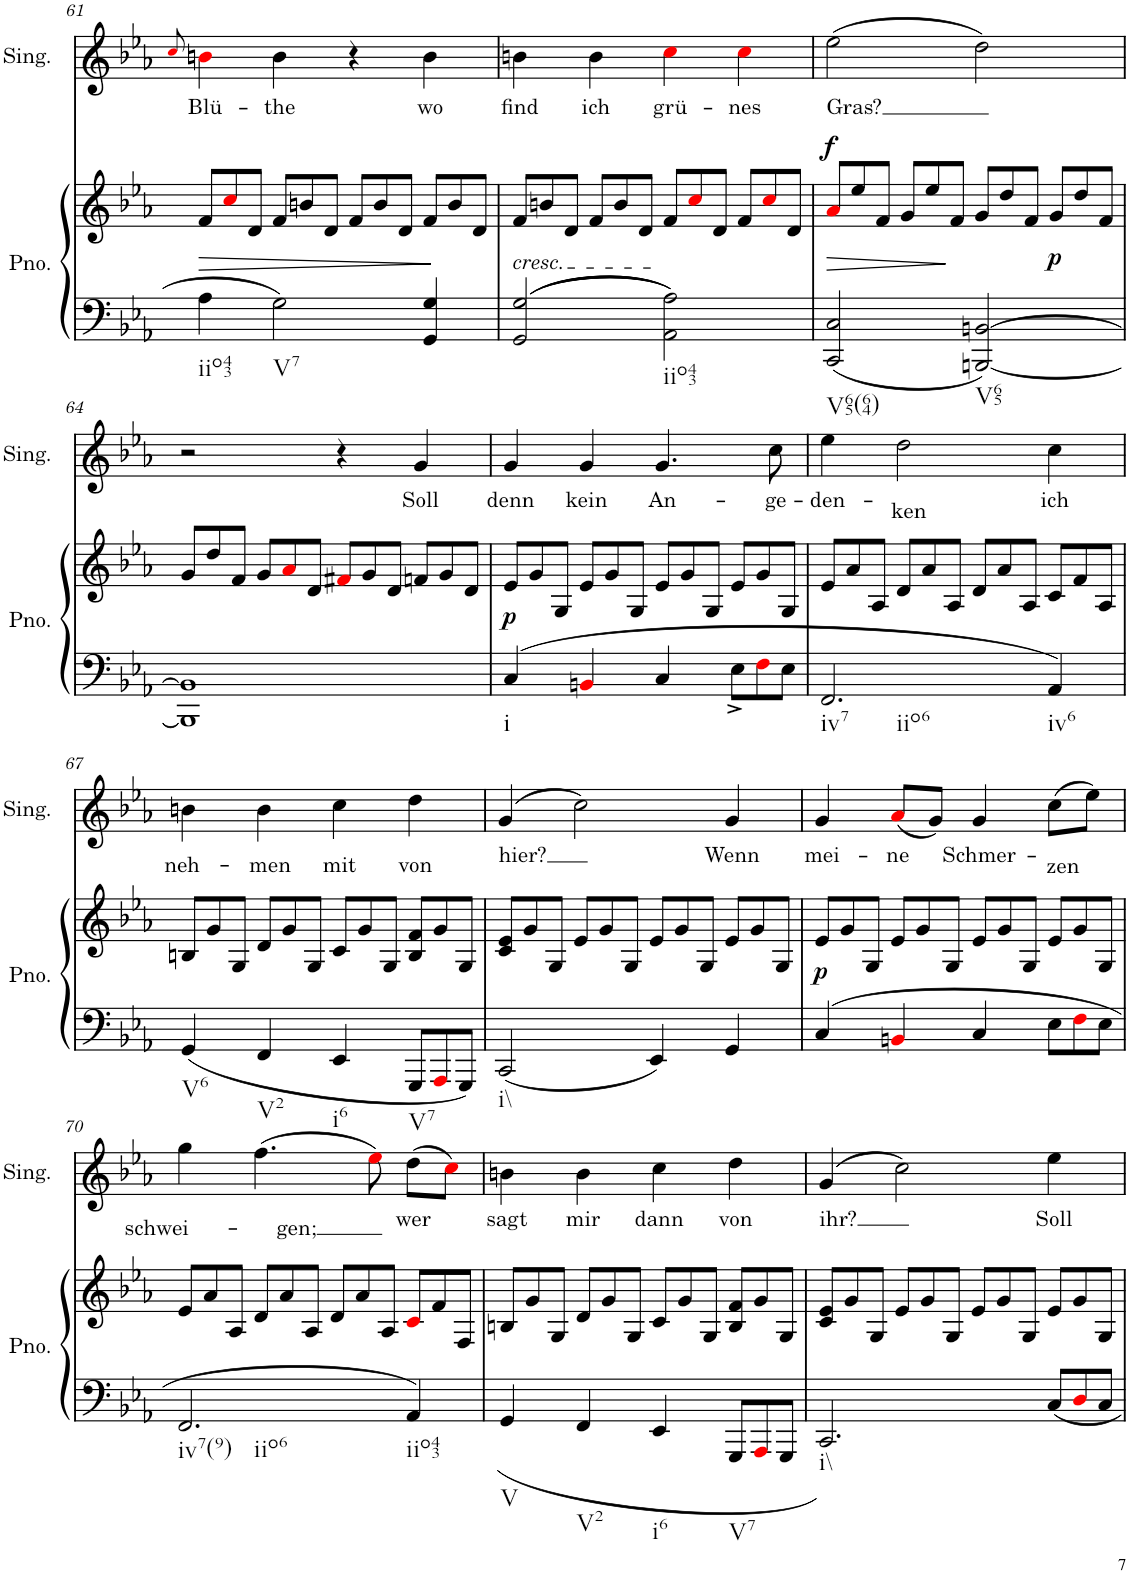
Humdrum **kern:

**kern	**kern	**dynam	**kern	**text
*part2	*part2	*part2	*part1	*part1
*staff3	*staff2	*staff2/3	*staff1	*staff1
*I"Pianoforte	*	*	*I"Singstimme	*
*I'Pno.	*	*	*I'Sing.	*
!!LO:PB:g=z
*clefF4	*clefG2	*	*clefG2	*
*k[b-e-a-]	*k[b-e-a-]	*	*k[b-e-a-]	*
*M4/4	*M4/4	*	*M4/4	*
*met(c)	*met(c)	*	*met(c)	*
=61	=61	=61	=61	=61
.	.	.	8qcci/	.
*	*Xtuplet	*	*	*
!LO:TX:b:t=iio43	!	!	!	!
!	!	!LO:HP:b	!	!LO:LY:b
4A-\	12f/L	>	4bni\	Blü-
.	12cci/	.	.	.
.	12d/J	.	.	.
!LO:TX:b:t=V7	!	!	!	!
!	!	!	!	!LO:LY:b
2G\	12f/L	.	4b\	-the
.	12bn/	.	.	.
.	12d/J	.	.	.
.	12f/L	.	4r	.
.	12b/	.	.	.
.	12d/J	.	.	.
!	!	!	!	!LO:LY:b
4GG/ 4G/	12f/L	.	4b\	wo
.	12b/	.	.	.
.	12d/J	.	.	.
.	.	]	.	.
=62	=62	=62	=62	=62
!	!LO:TX:b:i:t=cresc.	!	!	!
!	!	!	!	!LO:LY:b
2GG/ 2G/	12f/L	.	4bn\	find
.	12bn/	.	.	.
.	12d/J	.	.	.
!	!	!	!	!LO:LY:b
.	12f/L	.	4b\	ich
.	12b/	.	.	.
.	12d/J	.	.	.
!LO:TX:b:t=iio43	!	!	!	!
!	!	!	!	!LO:LY:b
2AA-\ 2A-\	12f/L	.	4cci\	grü-
.	12cci/	.	.	.
.	12d/J	.	.	.
!	!	!	!	!LO:LY:b
.	12f/L	.	4cci\	-nes
.	12cci/	.	.	.
.	12d/J	.	.	.
=63	=63	=63	=63	=63
!LO:TX:b:t=V65(64)	!	!	!	!
!	!	!LO:HP:b	!	!LO:LY:b
!	!	!LO:DY:n=1:a	!	!
2CC/ 2C/	12a-i/L	> f	(2ee-\	Gras?
.	12ee-/	.	.	.
.	12f/J	.	.	.
.	12g/L	.	.	.
.	12ee-/	.	.	.
.	12f/J	.	.	.
!LO:TX:b:t=V65	!	!	!	!
[2BBBn/ [2BBn/	12g/L	.	2dd\)	.
.	12dd/	.	.	.
.	12f/J	.	.	.
!	!	!LO:DY:n=2:b	!	!
.	12g/L	p	.	.
.	12dd/	.	.	.
.	12f/J	.	.	.
.	.	]	.	.
!!LO:LB:g=z
=64	=64	=64	=64	=64
1BBB] 1BB]	12g/L	.	2r	.
.	12dd/	.	.	.
.	12f/J	.	.	.
.	12g/L	.	.	.
.	12a-i/	.	.	.
.	12d/J	.	.	.
.	12f#Xi/L	.	4r	.
.	12g/	.	.	.
.	12d/J	.	.	.
!	!	!	!	!LO:LY:b
.	12fn/L	.	4g/	Soll
.	12g/	.	.	.
.	12d/J	.	.	.
=65	=65	=65	=65	=65
!LO:TX:b:t=i	!	!	!	!
!	!	!LO:DY:b	!	!LO:LY:b
4C/	12e-/L	p	4g/	denn
.	12g/	.	.	.
.	12G/J	.	.	.
!	!	!	!	!LO:LY:b
4BBni/	12e-/L	.	4g/	kein
.	12g/	.	.	.
.	12G/J	.	.	.
!	!	!	!	!LO:LY:b
4C/	12e-/L	.	4.g/	An-
.	12g/	.	.	.
.	12G/J	.	.	.
*Xtuplet	*	*	*	*
12E-^<\L	12e-/L	.	.	.
12Fi\	12g/	.	.	.
!	!	!	!	!LO:LY:b
.	.	.	8cc\	-ge-
12E-\J	12G/J	.	.	.
=66	=66	=66	=66	=66
!LO:TX:b:t=iv7	!	!	!	!
!LO:TX:b:t=iio6	!	!	!	!
!	!	!	!	!LO:LY:b
2.FF/	12e-/L	.	4ee-\	-den-
.	12a-/	.	.	.
.	12A-/J	.	.	.
!	!	!	!	!LO:LY:b
.	12d/L	.	2dd\	-ken
.	12a-/	.	.	.
.	12A-/J	.	.	.
.	12d/L	.	.	.
.	12a-/	.	.	.
.	12A-/J	.	.	.
!LO:TX:b:t=iv6	!	!	!	!
!	!	!	!	!LO:LY:b
4AA-/	12c/L	.	4cc\	ich
.	12f/	.	.	.
.	12A-/J	.	.	.
!!LO:LB:g=z
=67	=67	=67	=67	=67
!LO:TX:b:t=V6	!	!	!	!
!	!	!	!	!LO:LY:b
4GG/	12Bn/L	.	4bn\	neh-
.	12g/	.	.	.
.	12G/J	.	.	.
!LO:TX:b:t=V2	!	!	!	!
!	!	!	!	!LO:LY:b
4FF/	12d/L	.	4b\	-men
.	12g/	.	.	.
.	12G/J	.	.	.
!LO:TX:b:t=i6	!	!	!	!
!	!	!	!	!LO:LY:b
4EE-/	12c/L	.	4cc\	mit
.	12g/	.	.	.
.	12G/J	.	.	.
!LO:TX:b:t=V7	!	!	!	!
!	!	!	!	!LO:LY:b
12GGG/L	12B/ 12f/L	.	4dd\	von
12AAA-i/	12g/	.	.	.
12GGG/J	12G/J	.	.	.
=68	=68	=68	=68	=68
!LO:TX:b:t=i\\	!	!	!	!
!	!	!	!	!LO:LY:b
2CC/	12c/ 12e-/L	.	(4g/	hier?
.	12g/	.	.	.
.	12G/J	.	.	.
.	12e-/L	.	2cc\)	.
.	12g/	.	.	.
.	12G/J	.	.	.
4EE-/	12e-/L	.	.	.
.	12g/	.	.	.
.	12G/J	.	.	.
!	!	!	!	!LO:LY:b
4GG/	12e-/L	.	4g/	Wenn
.	12g/	.	.	.
.	12G/J	.	.	.
=69	=69	=69	=69	=69
!	!	!LO:DY:b	!	!LO:LY:b
4C/	12e-/L	p	4g/	mei-
.	12g/	.	.	.
.	12G/J	.	.	.
!	!	!	!	!LO:LY:b
4BBni/	12e-/L	.	(8a-i/L	-ne
.	12g/	.	.	.
.	.	.	8g/J)	.
.	12G/J	.	.	.
!	!	!	!	!LO:LY:b
4C/	12e-/L	.	4g/	Schmer
.	12g/	.	.	.
.	12G/J	.	.	.
!	!	!	!	!LO:LY:b
12E-\L	12e-/L	.	(8cc\L	-zen
12Fi\	12g/	.	.	.
.	.	.	8ee-\J)	.
12E-\J	12G/J	.	.	.
!!LO:LB:g=z
=70	=70	=70	=70	=70
!LO:TX:b:t=iv7(9)	!	!	!	!
!LO:TX:b:t=iio6	!	!	!	!
!	!	!	!	!LO:LY:b
2.FF/	12e-/L	.	4gg\	schwei-
.	12a-/	.	.	.
.	12A-/J	.	.	.
!	!	!	!	!LO:LY:b
.	12d/L	.	(4.ff\	-gen;
.	12a-/	.	.	.
.	12A-/J	.	.	.
.	12d/L	.	.	.
.	12a-/	.	.	.
.	.	.	8ee-i\)	.
.	12A-/J	.	.	.
!LO:TX:b:t=iio43	!	!	!	!
!	!	!	!	!LO:LY:b
4AA-/	12ci/L	.	(8dd\L	wer
.	12f/	.	.	.
.	.	.	8cci\J)	.
.	12F/J	.	.	.
=71	=71	=71	=71	=71
!LO:TX:b:t=V	!	!	!	!
!	!	!	!	!LO:LY:b
4GG/	12Bn/L	.	4bn\	sagt
.	12g/	.	.	.
.	12G/J	.	.	.
!LO:TX:b:t=V2	!	!	!	!
!	!	!	!	!LO:LY:b
4FF/	12d/L	.	4b\	mir
.	12g/	.	.	.
.	12G/J	.	.	.
!LO:TX:b:t=i6	!	!	!	!
!	!	!	!	!LO:LY:b
4EE-/	12c/L	.	4cc\	dann
.	12g/	.	.	.
.	12G/J	.	.	.
!LO:TX:b:t=V7	!	!	!	!
!	!	!	!	!LO:LY:b
12GGG/L	12B/ 12f/L	.	4dd\	von
12AAA-i/	12g/	.	.	.
12GGG/J	12G/J	.	.	.
=72	=72	=72	=72	=72
!LO:TX:b:t=i\\	!	!	!	!
!	!	!	!	!LO:LY:b
2.CC/	12c/ 12e-/L	.	(4g/	ihr?
.	12g/	.	.	.
.	12G/J	.	.	.
.	12e-/L	.	2cc\)	.
.	12g/	.	.	.
.	12G/J	.	.	.
.	12e-/L	.	.	.
.	12g/	.	.	.
.	12G/J	.	.	.
!	!	!	!	!LO:LY:b
12C/L	12e-/L	.	4ee-\	Soll
12Di/	12g/	.	.	.
12C/J	12G/J	.	.	.
=	=	=	=	=
*-	*-	*-	*-	*-
